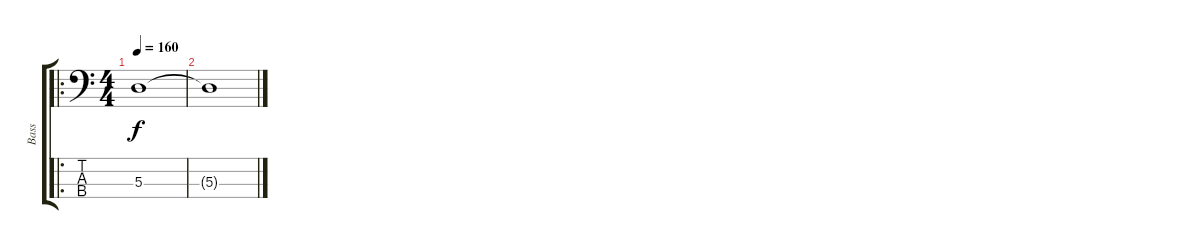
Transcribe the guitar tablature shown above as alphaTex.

\track ("Bass" "Bass") {instrument electricbassfinger}
\staff {score tabs}
\tuning (G2 D2 A1 E1) {hide}
\ro
\ts (4 4)
\tempo 160
\clef f4
\ks c
5.3.1{dy f} |
5.3{t}.1
